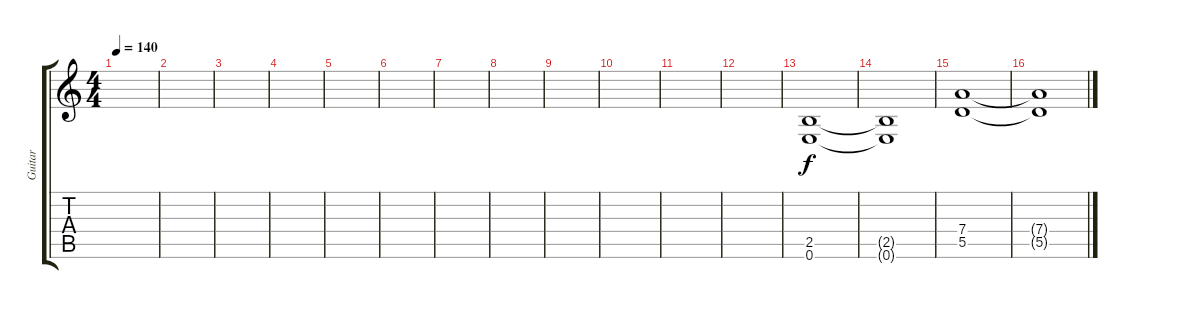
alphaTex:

\track ("Guitar " "Guitar ") {instrument distortionguitar}
\staff {score tabs}
\tuning (E4 B3 G3 D3 A2 E2) {hide}
\ts (4 4)
\tempo 140
\clef g2
\ks c
|
|
|
|
|
|
|
|
|
|
|
|
(2.5 0.6).1 |
(2.5{t} 0.6{t}).1 |
(7.4 5.5).1 |
(7.4{t} 5.5{t}).1
